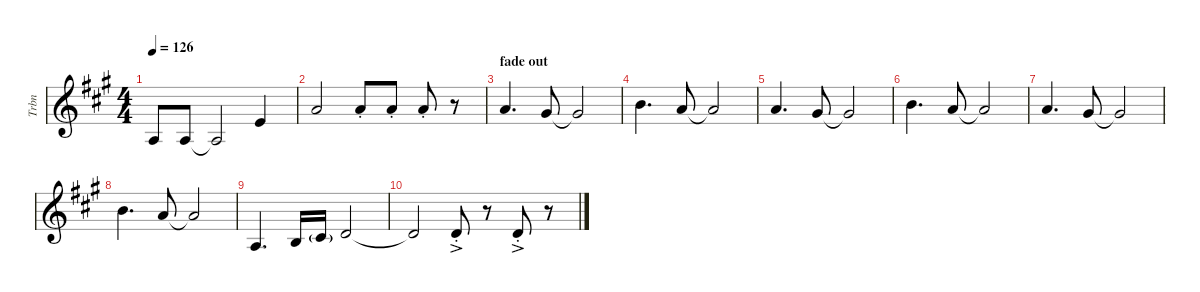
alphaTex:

\hideDynamics
\bracketExtendMode groupsimilarinstruments
\otherSystemsTrackNameOrientation horizontal
\track ("Trombone " "Trbn") {defaultSystemsLayout 8 instrument trombone}
\staff {score}
\tuning (E4 B3 G3 D3 A2 E2)
\ts (4 4)
\tempo 126
\clef g2
\ks a
2.3{acc forcenatural}.8{dy mp beam Up} 2.3{acc forcenatural}.8{beam Up} 2.3{t acc forcenatural}.2{beam Up} 5.2{acc forcenatural}.4{beam Up} |
5.1{acc forcenatural}.2{beam Up} 5.1{st acc forcenatural}.8{beam Up} 5.1{st acc forcenatural}.8{beam Up} 5.1{st acc forcenatural}.8{beam Up} r.8{beam Up} |
\section ("" "fade out")
5.1{acc forcenatural}.4{d beam Up} 4.1{acc #}.8{beam Up} 4.1{t acc #}.2{beam Up} |
7.1{acc forcenatural}.4{d beam Down} 5.1{acc forcenatural}.8{beam Up} 5.1{t acc forcenatural}.2{beam Up} |
5.1{acc forcenatural}.4{d beam Up} 4.1{acc #}.8{beam Up} 4.1{t acc #}.2{beam Up} |
7.1{acc forcenatural}.4{d beam Down} 5.1{acc forcenatural}.8{beam Up} 5.1{t acc forcenatural}.2{beam Up} |
5.1{acc forcenatural}.4{d beam Up} 4.1{acc #}.8{beam Up} 4.1{t acc #}.2{beam Up} |
7.1{acc forcenatural}.4{d beam Down} 5.1{acc forcenatural}.8{beam Up} 5.1{t acc forcenatural}.2{beam Up} |
2.3{acc forcenatural}.4{d beam Up} 4.3{acc forcenatural}.16{beam Up} 2.2{g acc #}.16{beam Up} 3.2{acc forcenatural}.2{beam Up} |
3.2{t acc forcenatural}.2{beam Up} 3.2{ac st acc forcenatural}.8{beam Up} r.8{beam Up} 3.2{ac st acc forcenatural}.8{beam Up} r.8{beam Up}
